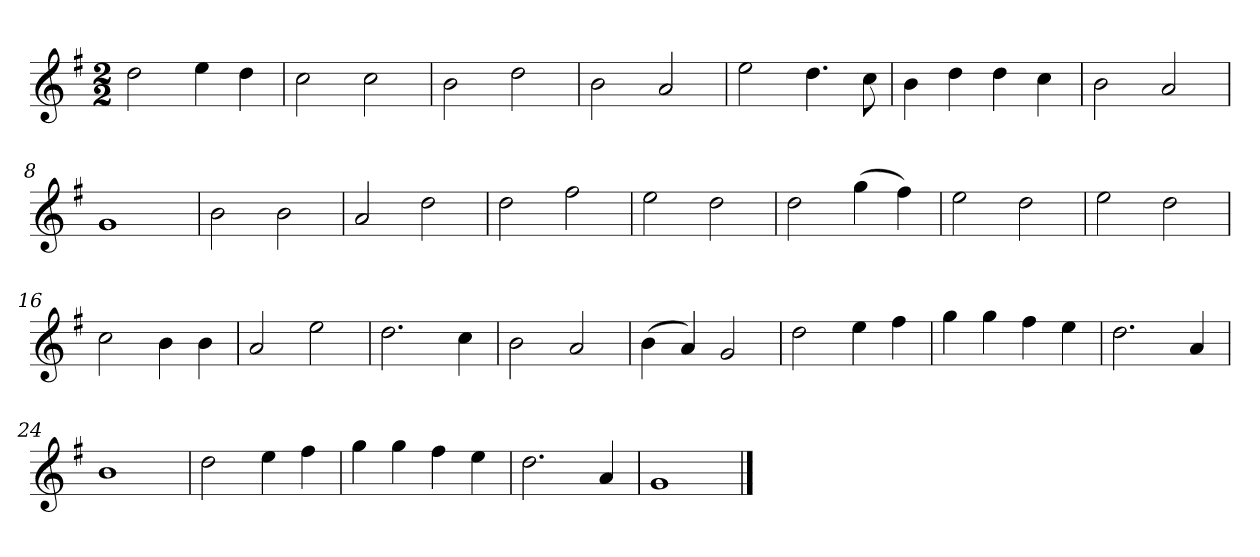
**kern
*part1
*staff1
*k[f#]
*M2/2
*MM120
=1
2dd
4ee
4dd
=2
2cc
2cc
=3
2b
2dd
=4
2b
2a
=5
2ee
4.dd
8cc
=6
4b
4dd
4dd
4cc
=7
2b
2a
=8
1g
=9
2b
2b
=10
2a
2dd
=11
2dd
2ff#
=12
2ee
2dd
=13
2dd
(4gg
4ff#)
=14
2ee
2dd
=15
2ee
2dd
=16
2cc
4b
4b
=17
2a
2ee
=18
2.dd
4cc
=19
2b
2a
=20
(4b
4a)
2g
=21
2dd
4ee
4ff#
=22
4gg
4gg
4ff#
4ee
=23
2.dd
4a
=24
1b
=25
2dd
4ee
4ff#
=26
4gg
4gg
4ff#
4ee
=27
2.dd
4a
=28
1g
==
*-
